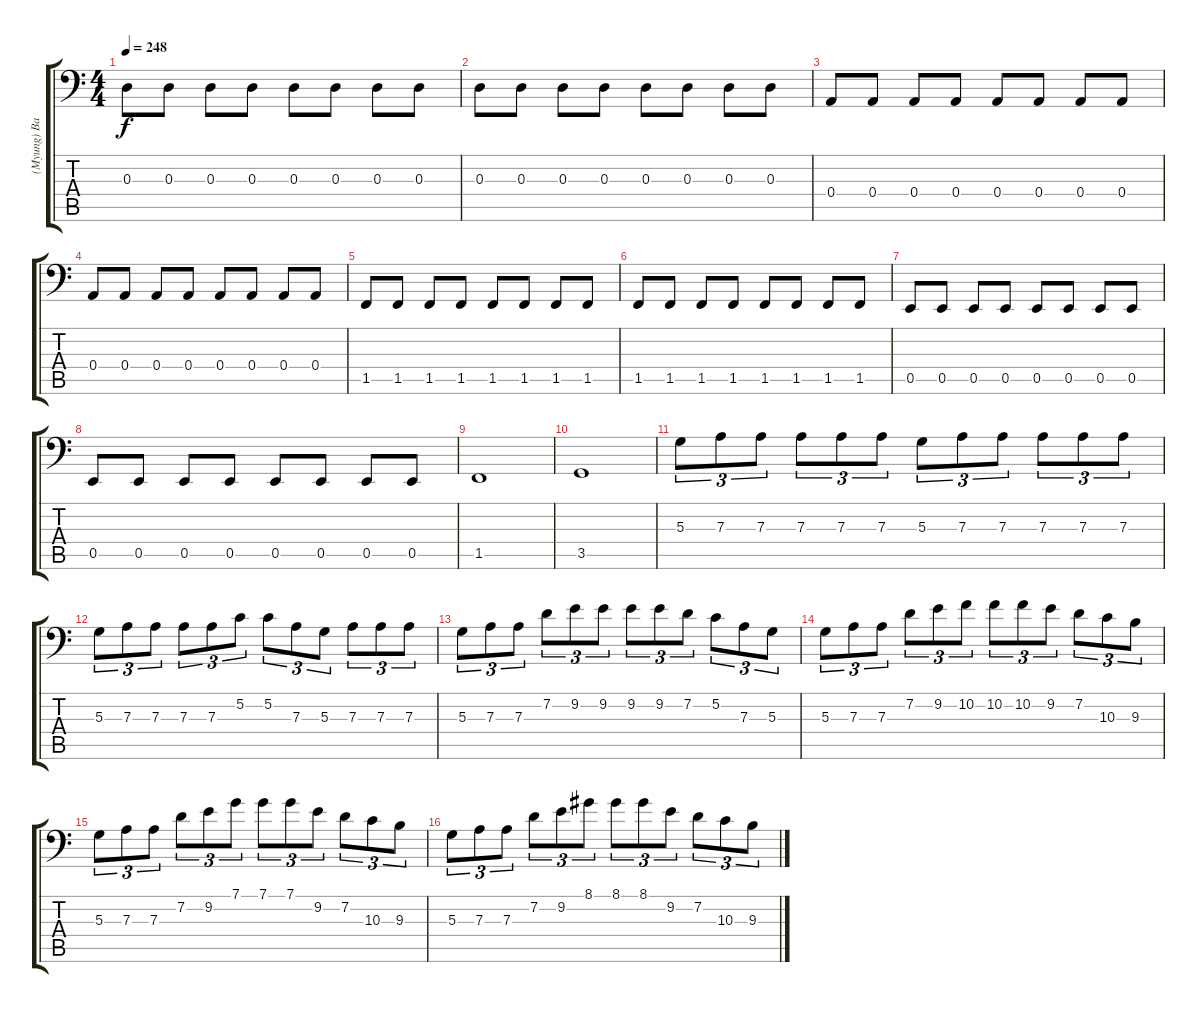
\track ("(Myung) Bass" "(Myung) Ba") {instrument electricbassfinger}
\staff {score tabs}
\tuning (C3 G2 D2 A1 E1 B0) {hide}
\ts (4 4)
\tempo 248
\clef f4
\ks aminor
0.3.8{dy f} 0.3.8 0.3.8 0.3.8 0.3.8 0.3.8 0.3.8 0.3.8 |
0.3.8 0.3.8 0.3.8 0.3.8 0.3.8 0.3.8 0.3.8 0.3.8 |
0.4.8 0.4.8 0.4.8 0.4.8 0.4.8 0.4.8 0.4.8 0.4.8 |
0.4.8 0.4.8 0.4.8 0.4.8 0.4.8 0.4.8 0.4.8 0.4.8 |
1.5.8 1.5.8 1.5.8 1.5.8 1.5.8 1.5.8 1.5.8 1.5.8 |
1.5.8 1.5.8 1.5.8 1.5.8 1.5.8 1.5.8 1.5.8 1.5.8 |
0.5.8 0.5.8 0.5.8 0.5.8 0.5.8 0.5.8 0.5.8 0.5.8 |
0.5.8 0.5.8 0.5.8 0.5.8 0.5.8 0.5.8 0.5.8 0.5.8 |
1.5.1 |
3.5.1 |
5.3.8{tu (3 2)} 7.3.8{tu (3 2)} 7.3.8{tu (3 2)} 7.3.8{tu (3 2)} 7.3.8{tu (3 2)} 7.3.8{tu (3 2)} 5.3.8{tu (3 2)} 7.3.8{tu (3 2)} 7.3.8{tu (3 2)} 7.3.8{tu (3 2)} 7.3.8{tu (3 2)} 7.3.8{tu (3 2)} |
5.3.8{tu (3 2)} 7.3.8{tu (3 2)} 7.3.8{tu (3 2)} 7.3.8{tu (3 2)} 7.3.8{tu (3 2)} 5.2.8{tu (3 2)} 5.2.8{tu (3 2)} 7.3.8{tu (3 2)} 5.3.8{tu (3 2)} 7.3.8{tu (3 2)} 7.3.8{tu (3 2)} 7.3.8{tu (3 2)} |
5.3.8{tu (3 2)} 7.3.8{tu (3 2)} 7.3.8{tu (3 2)} 7.2.8{tu (3 2)} 9.2.8{tu (3 2)} 9.2.8{tu (3 2)} 9.2.8{tu (3 2)} 9.2.8{tu (3 2)} 7.2.8{tu (3 2)} 5.2.8{tu (3 2)} 7.3.8{tu (3 2)} 5.3.8{tu (3 2)} |
5.3.8{tu (3 2)} 7.3.8{tu (3 2)} 7.3.8{tu (3 2)} 7.2.8{tu (3 2)} 9.2.8{tu (3 2)} 10.2.8{tu (3 2)} 10.2.8{tu (3 2)} 10.2.8{tu (3 2)} 9.2.8{tu (3 2)} 7.2.8{tu (3 2)} 10.3.8{tu (3 2)} 9.3.8{tu (3 2)} |
5.3.8{tu (3 2)} 7.3.8{tu (3 2)} 7.3.8{tu (3 2)} 7.2.8{tu (3 2)} 9.2.8{tu (3 2)} 7.1.8{tu (3 2)} 7.1.8{tu (3 2)} 7.1.8{tu (3 2)} 9.2.8{tu (3 2)} 7.2.8{tu (3 2)} 10.3.8{tu (3 2)} 9.3.8{tu (3 2)} |
5.3.8{tu (3 2)} 7.3.8{tu (3 2)} 7.3.8{tu (3 2)} 7.2.8{tu (3 2)} 9.2.8{tu (3 2)} 8.1.8{tu (3 2)} 8.1.8{tu (3 2)} 8.1.8{tu (3 2)} 9.2.8{tu (3 2)} 7.2.8{tu (3 2)} 10.3.8{tu (3 2)} 9.3.8{tu (3 2)}
